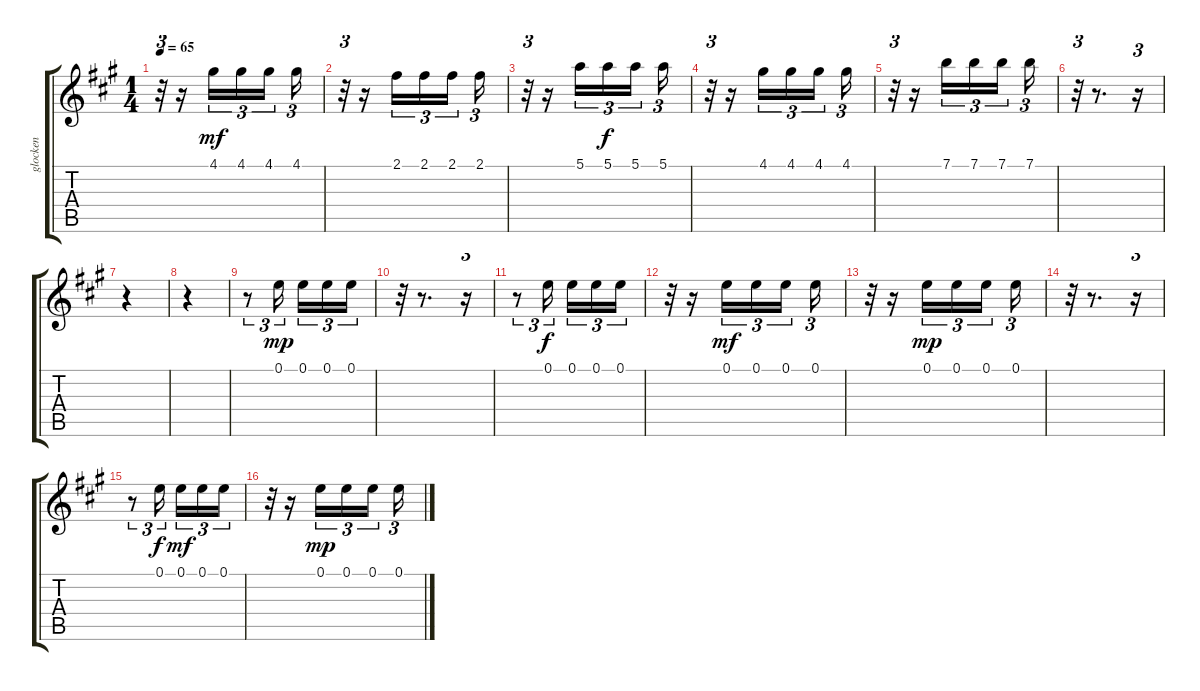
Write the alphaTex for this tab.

\track ("glocken             " "glocken   ") {instrument acousticguitarnylon}
\staff {score tabs}
\tuning (E4 B3 G3 D3 A2 E2) {hide}
\ts (1 4)
\tempo 65
\clef g2
\ks a
r.32{tu (3 2) dy mp} r.16 4.1.16{tu (3 2) dy mf} 4.1.16{tu (3 2)} 4.1.16{tu (3 2) beam splitsecondary} 4.1.16{tu (3 2)} |
r.32{tu (3 2)} r.16 2.1.16{tu (3 2)} 2.1.16{tu (3 2)} 2.1.16{tu (3 2) beam splitsecondary} 2.1.16{tu (3 2)} |
r.32{tu (3 2)} r.16 5.1.16{tu (3 2)} 5.1.16{tu (3 2) dy f} 5.1.16{tu (3 2) beam splitsecondary} 5.1.16{tu (3 2)} |
r.32{tu (3 2)} r.16 4.1.16{tu (3 2)} 4.1.16{tu (3 2)} 4.1.16{tu (3 2) beam splitsecondary} 4.1.16{tu (3 2)} |
r.32{tu (3 2)} r.16 7.1.16{tu (3 2)} 7.1.16{tu (3 2)} 7.1.16{tu (3 2) beam splitsecondary} 7.1.16{tu (3 2)} |
r.32{tu (3 2)} r.8{d} r.16{tu (3 2)} |
r.4 |
r.4 |
r.8{tu (3 2)} 0.1.16{tu (3 2) dy mp beam splitsecondary} 0.1.16{tu (3 2)} 0.1.16{tu (3 2)} 0.1.16{tu (3 2)} |
r.32{tu (3 2)} r.8{d} r.16{tu (3 2)} |
r.8{tu (3 2)} 0.1.16{tu (3 2) dy f beam splitsecondary} 0.1.16{tu (3 2)} 0.1.16{tu (3 2)} 0.1.16{tu (3 2)} |
r.32{tu (3 2)} r.16 0.1.16{tu (3 2) dy mf} 0.1.16{tu (3 2)} 0.1.16{tu (3 2) beam splitsecondary} 0.1.16{tu (3 2)} |
r.32{tu (3 2)} r.16 0.1.16{tu (3 2) dy mp} 0.1.16{tu (3 2)} 0.1.16{tu (3 2) beam splitsecondary} 0.1.16{tu (3 2)} |
r.32{tu (3 2)} r.8{d} r.16{tu (3 2)} |
r.8{tu (3 2)} 0.1.16{tu (3 2) dy f beam splitsecondary} 0.1.16{tu (3 2) dy mf} 0.1.16{tu (3 2)} 0.1.16{tu (3 2)} |
r.32{tu (3 2)} r.16 0.1.16{tu (3 2) dy mp} 0.1.16{tu (3 2)} 0.1.16{tu (3 2) beam splitsecondary} 0.1.16{tu (3 2)}
